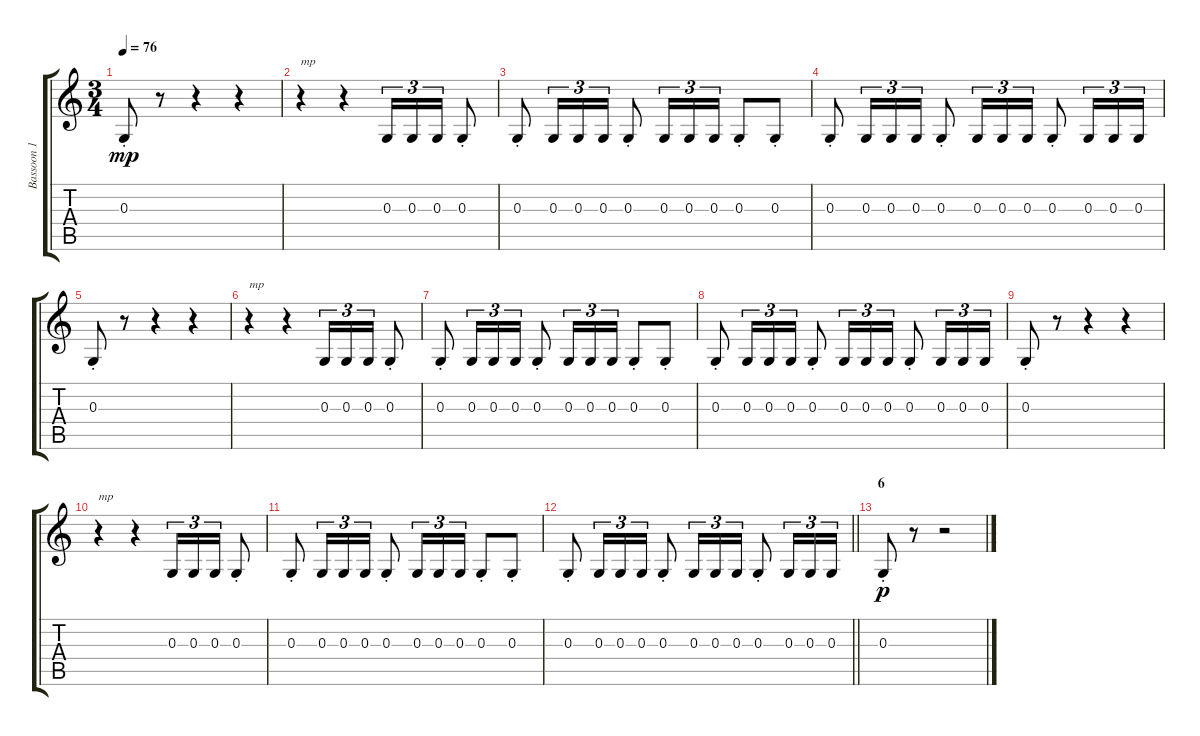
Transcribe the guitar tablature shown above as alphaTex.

\track ("Bassoon 1" "Bassoon 1") {instrument bassoon}
\staff {score tabs}
\tuning (E4 B3 G3 D3 A2 C2) {hide}
\ts (3 4)
\tempo 76
\clef g2
\ks c
0.3{st}.8{dy mp} r.8 r.4 r.4 |
r.4{txt "mp"} r.4 0.3.16{tu (3 2)} 0.3.16{tu (3 2)} 0.3.16{tu (3 2)} 0.3{st}.8 |
0.3{st}.8 0.3.16{tu (3 2)} 0.3.16{tu (3 2)} 0.3.16{tu (3 2)} 0.3{st}.8 0.3.16{tu (3 2)} 0.3.16{tu (3 2)} 0.3.16{tu (3 2)} 0.3{st}.8 0.3{st}.8 |
0.3{st}.8 0.3.16{tu (3 2)} 0.3.16{tu (3 2)} 0.3.16{tu (3 2)} 0.3{st}.8 0.3.16{tu (3 2)} 0.3.16{tu (3 2)} 0.3.16{tu (3 2)} 0.3{st}.8 0.3.16{tu (3 2)} 0.3.16{tu (3 2)} 0.3.16{tu (3 2)} |
0.3{st}.8 r.8 r.4 r.4 |
r.4{txt "mp"} r.4 0.3.16{tu (3 2)} 0.3.16{tu (3 2)} 0.3.16{tu (3 2)} 0.3{st}.8 |
0.3{st}.8 0.3.16{tu (3 2)} 0.3.16{tu (3 2)} 0.3.16{tu (3 2)} 0.3{st}.8 0.3.16{tu (3 2)} 0.3.16{tu (3 2)} 0.3.16{tu (3 2)} 0.3{st}.8 0.3{st}.8 |
0.3{st}.8 0.3.16{tu (3 2)} 0.3.16{tu (3 2)} 0.3.16{tu (3 2)} 0.3{st}.8 0.3.16{tu (3 2)} 0.3.16{tu (3 2)} 0.3.16{tu (3 2)} 0.3{st}.8 0.3.16{tu (3 2)} 0.3.16{tu (3 2)} 0.3.16{tu (3 2)} |
0.3{st}.8 r.8 r.4 r.4 |
r.4{txt "mp"} r.4 0.3.16{tu (3 2)} 0.3.16{tu (3 2)} 0.3.16{tu (3 2)} 0.3{st}.8 |
0.3{st}.8 0.3.16{tu (3 2)} 0.3.16{tu (3 2)} 0.3.16{tu (3 2)} 0.3{st}.8 0.3.16{tu (3 2)} 0.3.16{tu (3 2)} 0.3.16{tu (3 2)} 0.3{st}.8 0.3{st}.8 |
\barLineRight lightlight
0.3{st}.8 0.3.16{tu (3 2)} 0.3.16{tu (3 2)} 0.3.16{tu (3 2)} 0.3{st}.8 0.3.16{tu (3 2)} 0.3.16{tu (3 2)} 0.3.16{tu (3 2)} 0.3{st}.8 0.3.16{tu (3 2)} 0.3.16{tu (3 2)} 0.3.16{tu (3 2)} |
\section ("" "6")
0.3{st}.8{dy p} r.8 r.2
